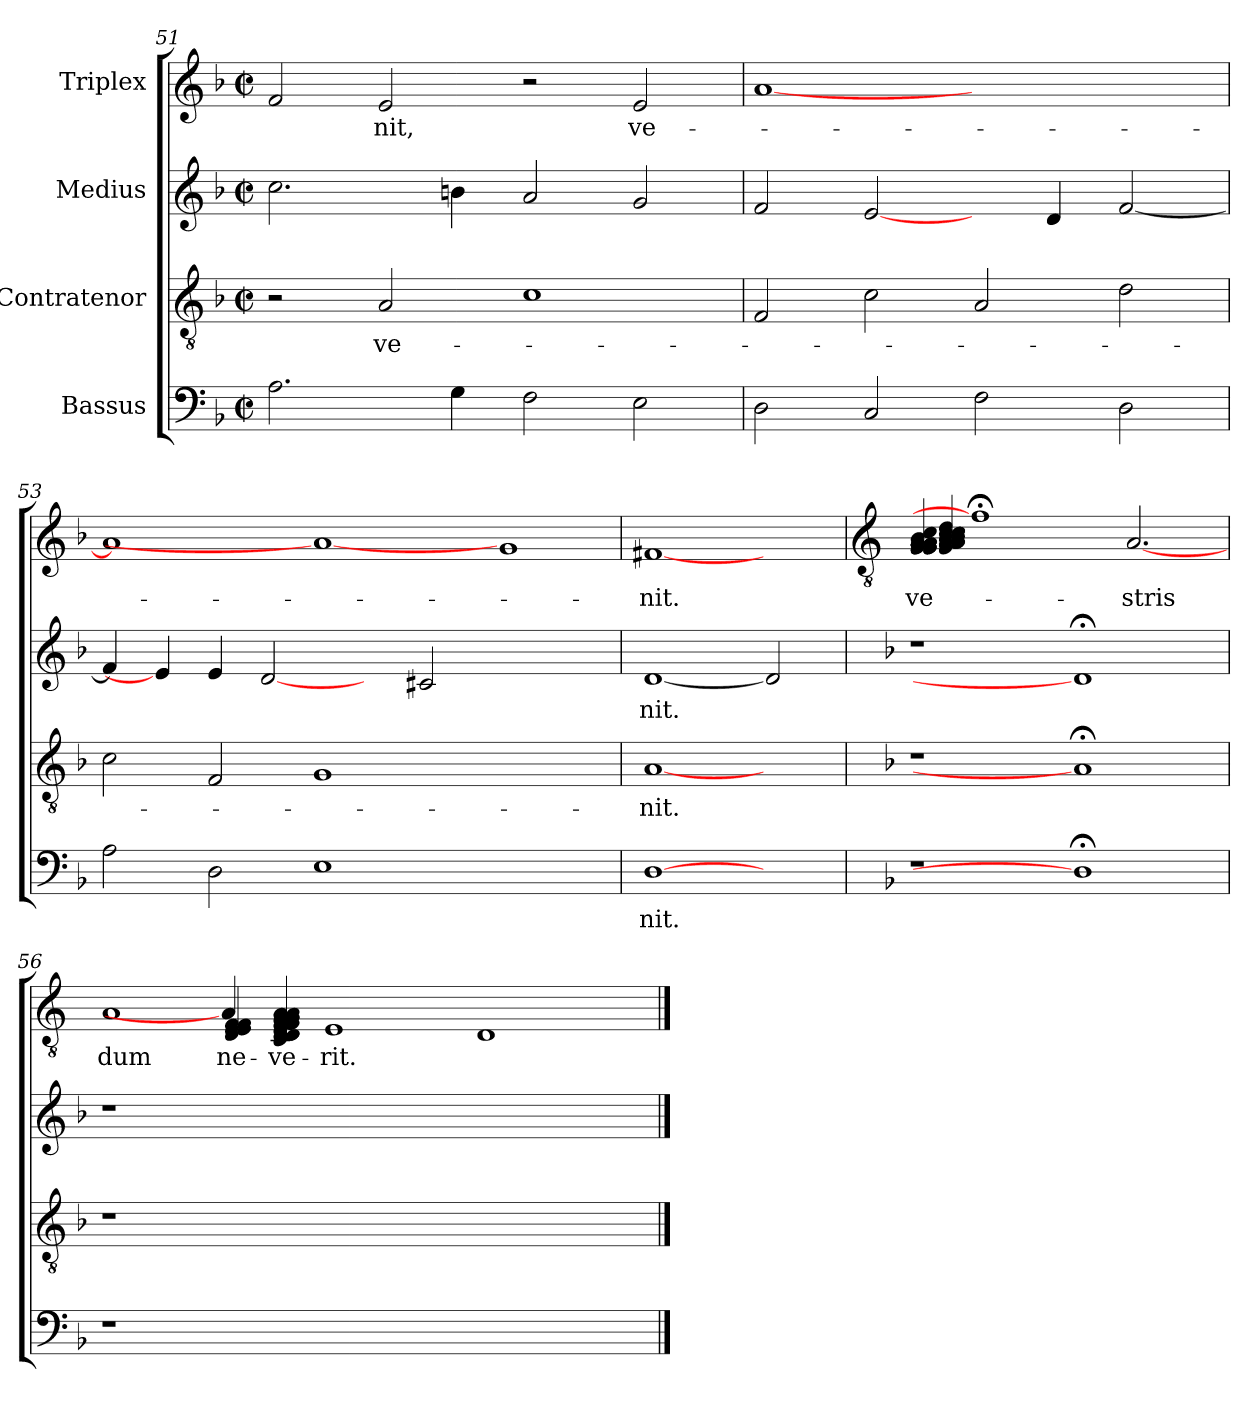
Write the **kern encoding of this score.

**kern	**text	**kern	**text	**kern	**text	**kern	**text
*part4	*part4	*part3	*part3	*part2	*part2	*part1	*part1
*staff4	*staff4	*staff3	*staff3	*staff2	*staff2	*staff1	*staff1
*I"Bassus	*	*I"Contratenor	*	*I"Medius	*	*I"Triplex	*
*clefF4	*	*clefGv2	*	*clefG2	*	*clefG2	*
*k[b-]	*	*k[b-]	*	*k[b-]	*	*k[b-]	*
*F:	*	*F:	*	*F:	*	*F:	*
*M2/2	*	*M2/2	*	*M2/2	*	*M2/2	*
*met(c|)	*	*met(c|)	*	*met(c|)	*	*met(c|)	*
=51	=51	=51	=51	=51	=51	=51	=51
2.A\	.	2r	.	2.cc\	.	2f/	.
!	!	!	!LO:LY:b	!	!	!	!LO:LY:b
.	.	2A/	ve-	.	.	2e/	-nit,
4G\	.	.	.	4b\	.	.	.
2F\	.	1c	.	2a/	.	2r	.
!	!	!	!	!	!	!	!LO:LY:b
2E\	.	.	.	2g/	.	2e/	ve-
=52	=52	=52	=52	=52	=52	=52	=52
2D\	.	2F/	.	2f/	.	[<1a	.
2C/	.	2c\	.	[2e/	.	.	.
2F\	.	2A/	.	4ryy	.	1ryy	.
.	.	.	.	4d/	.	.	.
2D\	.	2d\	.	[<2f/	.	.	.
=53	=53	=53	=53	=53	=53	=53	=53
2A\	.	2c\	.	4f/]	.	1a]	.
.	.	.	.	4e/]	.	.	.
2D\	.	2F/	.	4e/	.	.	.
.	.	.	.	[2d	.	.	.
1E	.	1G	.	.	.	1a_	.
.	.	.	.	4ryy	.	.	.
.	.	.	.	2c#/	.	.	.
1ryy	.	1ryy	.	1ryy	.	1g	.
=54	=54	=54	=54	=54	=54	=54	=54
!	!LO:LY:b	!	!LO:LY:b	!	!LO:LY:b	!	!LO:LY:b
[1D	-nit.	[1A	-nit.	[1d	-nit.	[1f#X	-nit.
2ryy	.	2ryy	.	2d]	.	2ryy	.
!!LO:LB:g=z
=55	=55	=55	=55	=55	=55	=55	=55
*	*	*	*	*	*	*clefGv2	*
*	*	*	*	*	*	*k[]	*
*	*	*	*	*	*	*C:	*
!	!	!	!	!	!	!	!LO:LY:b
*	*	*	*	*	*	*^	*
!	!	!	!	!	!	!	!	!LO:LY:b
1r	.	1r	.	1r	.	4G/ 4G/ 4G/ 4G/ 4A/ 4A/ 4A/ 4A/ 4A/ 4A/ 4B/ 4c/	4G/ 4A/ 4A/ 4A/ 4A/ 4B/ 4B/ 4c/ 4c/ 4c/ 4d/	ve-
.	.	.	.	.	.	1f#;]	1..ryy	.
1D;<]	.	1A;]	.	1d;]	.	.	.	.
!	!	!	!	!	!	!	!	!LO:LY:b
.	.	.	.	.	.	[2.A	.	-stris
!!LO:LB:g=z	!!
=56	=56	=56	=56	=56	=56	=56	=56	=56
!	!	!	!	!	!	!	!	!LO:LY:b
1r	.	1r	.	1r	.	1A	1ryy	dum
!	!	!	!	!	!	!	!	!LO:LY:b
0ryy	.	0ryy	.	0ryy	.	4A]	4D/ 4E/ 4E/ 4F/ 4F/	-ne-
!	!	!	!	!	!	!	!	!LO:LY:b
.	.	.	.	.	.	4C/ 4D/ 4D/ 4D/ 4E/ 4F/ 4F/ 4G/ 4G/ 4G/ 4A/ 4A/	1ryy	-ve-
!	!	!	!	!	!	!	!	!LO:LY:b
.	.	.	.	.	.	1E	.	-rit.
.	.	.	.	.	.	.	1ryy	.
.	.	.	.	.	.	1D	.	.
2ryy	.	2ryy	.	2ryy	.	.	.	.
.	.	.	.	.	.	.	4ryy	.
*	*	*	*	*	*	*v	*v	*
==	==	==	==	==	==	==	==
*-	*-	*-	*-	*-	*-	*-	*-
